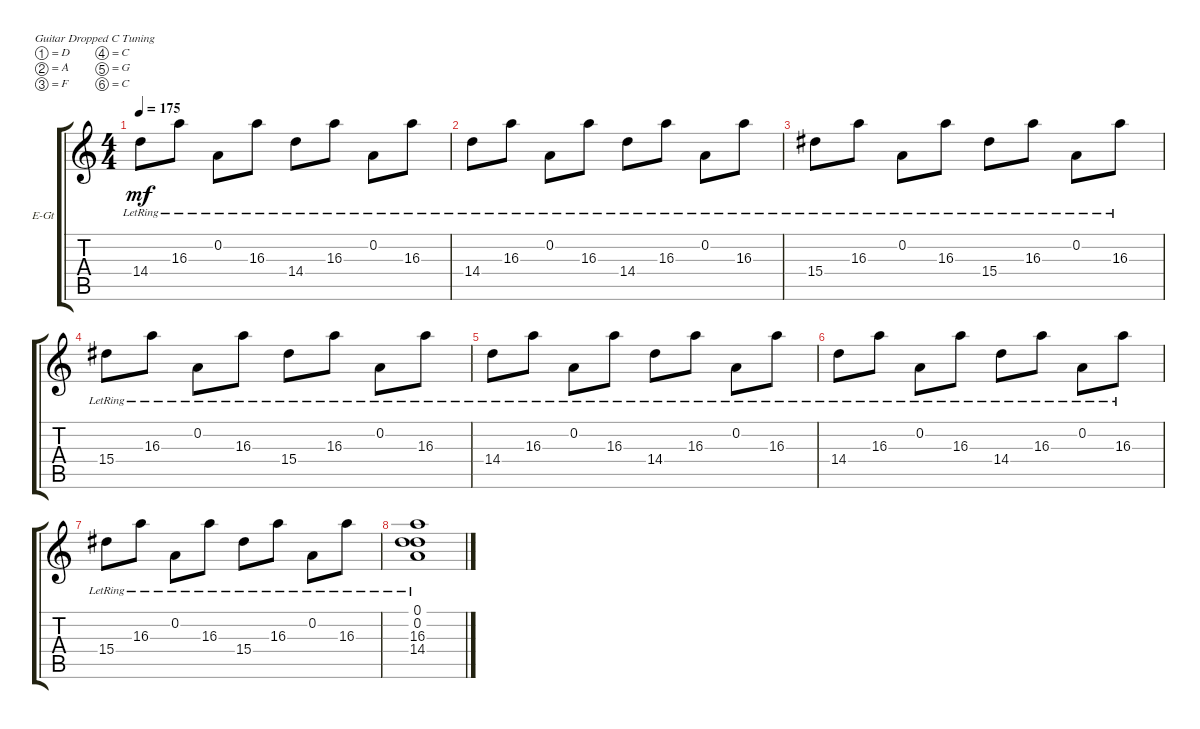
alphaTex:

\defaultSystemsLayout 4
\bracketExtendMode groupsimilarinstruments
\firstSystemTrackNameOrientation horizontal
\otherSystemsTrackNameOrientation horizontal
\track ("Electric Guitar" "E-Gt") {instrument electricguitarclean}
\staff {score tabs}
\tuning (D4 A3 F3 C3 G2 C2)
\ts (4 4)
\tempo 175
\clef g2
\ks c
14.4{lr}.8{dy mf} 16.3{lr}.8 0.2{lr}.8 16.3{lr}.8 14.4{lr}.8 16.3{lr}.8 0.2{lr}.8 16.3{lr}.8 |
14.4{lr}.8 16.3{lr}.8 0.2{lr}.8 16.3{lr}.8 14.4{lr}.8 16.3{lr}.8 0.2{lr}.8 16.3{lr}.8 |
15.4{lr}.8 16.3{lr}.8 0.2{lr}.8 16.3{lr}.8 15.4{lr}.8 16.3{lr}.8 0.2{lr}.8 16.3{lr}.8 |
15.4{lr}.8 16.3{lr}.8 0.2{lr}.8 16.3{lr}.8 15.4{lr}.8 16.3{lr}.8 0.2{lr}.8 16.3{lr}.8 |
14.4{lr}.8 16.3{lr}.8 0.2{lr}.8 16.3{lr}.8 14.4{lr}.8 16.3{lr}.8 0.2{lr}.8 16.3{lr}.8 |
14.4{lr}.8 16.3{lr}.8 0.2{lr}.8 16.3{lr}.8 14.4{lr}.8 16.3{lr}.8 0.2{lr}.8 16.3{lr}.8 |
15.4{lr}.8 16.3{lr}.8 0.2{lr}.8 16.3{lr}.8 15.4{lr}.8 16.3{lr}.8 0.2{lr}.8 16.3{lr}.8 |
(14.4{lr} 16.3 0.2 0.1).1
